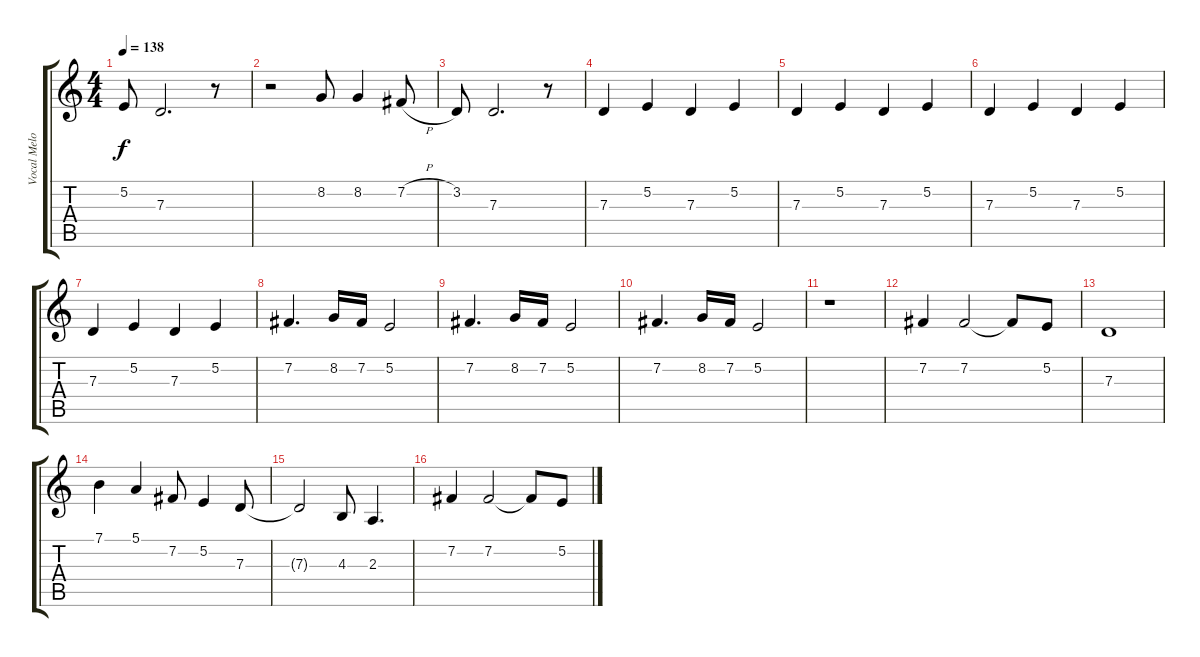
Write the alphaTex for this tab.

\track ("Vocal Melody" "Vocal Melo") {instrument altosax}
\staff {score tabs}
\tuning (E4 B3 G3 D3 A2 E2) {hide}
\ts (4 4)
\tempo 138
\clef g2
\ks c
5.2{t}.8{dy f} 7.3.2{d} r.8 |
r.2 8.2.8 8.2.4 7.2{h}.8 |
3.2.8 7.3.2{d} r.8 |
7.3.4 5.2.4 7.3.4 5.2.4 |
7.3.4 5.2.4 7.3.4 5.2.4 |
7.3.4 5.2.4 7.3.4 5.2.4 |
7.3.4 5.2.4 7.3.4 5.2.4 |
7.2.4{d} 8.2.16 7.2.16 5.2.2 |
7.2.4{d} 8.2.16 7.2.16 5.2.2 |
7.2.4{d} 8.2.16 7.2.16 5.2.2 |
r.1 |
7.2.4 7.2.2 7.2{t}.8 5.2.8 |
7.3.1 |
7.1.4 5.1.4 7.2.8 5.2.4 7.3.8 |
7.3{t}.2 4.3.8 2.3.4{d} |
7.2.4 7.2.2 7.2{t}.8 5.2.8
